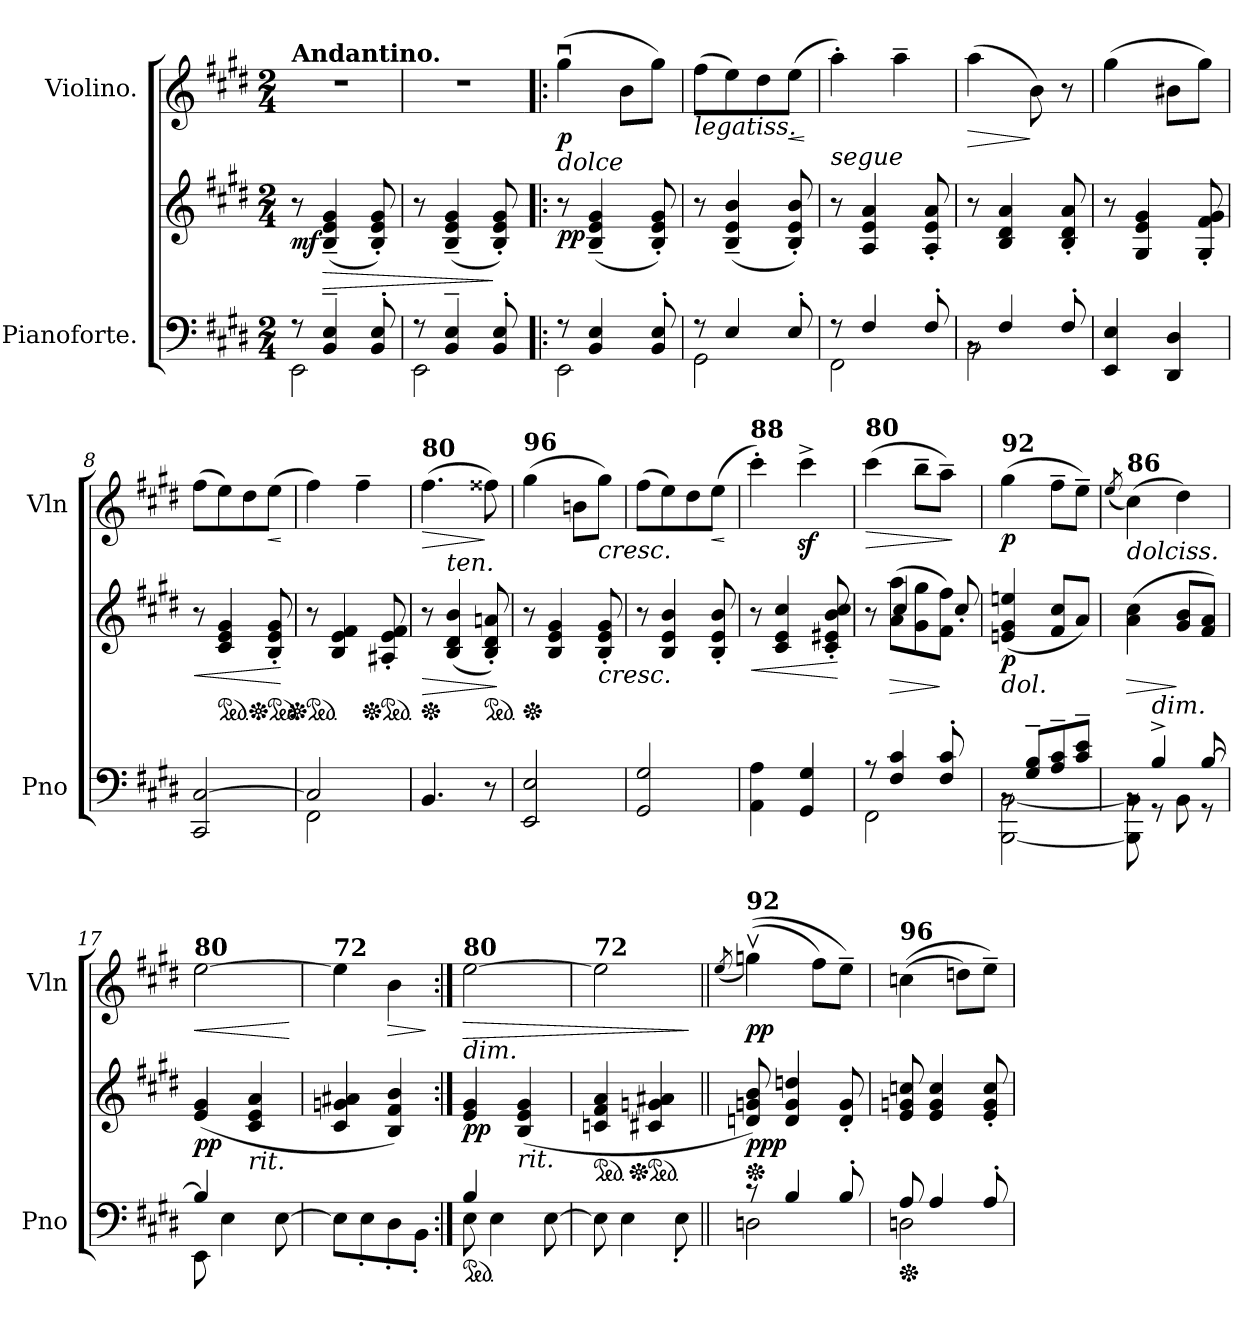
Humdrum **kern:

**kern	**kern	**dynam	**kern	**dynam
*part2	*part2	*part2	*part1	*part1
*staff3	*staff2	*staff2/3	*staff1	*staff1
*I"Pianoforte.	*	*	*I"Violino.	*
*I'Pno	*	*	*I'Vln	*
*clefF4	*clefG2	*	*clefG2	*
*k[f#c#g#d#]	*k[f#c#g#d#]	*	*k[f#c#g#d#]	*
*M2/4	*M2/4	*	*M2/4	*
=1	=1	=1	=1	=1
*^	*	*	*	*
!	!	!	!	!LO:TX:a:B:t=Andantino.	!
!	!	!	!LO:DY:b	!	!
8r	2EE\	8r	mf	2r	.
!	!	!	!LO:HP:b	!	!
4BB/~ 4E/~	.	(4B/~ 4e/~ 4g#/~	>	.	.
8BB/' 8E/'	.	8B/' 8e/' 8g#/')	.	.	.
=2	=2	=2	=2	=2	=2
8r	2EE\	8r	.	2r	.
4BB/~ 4E/~	.	(4B/~ 4e/~ 4g#/~	.	.	.
8BB/' 8E/'	.	8B/' 8e/' 8g#/')	]	.	.
=3!|:	=3!|:	=3!|:	=3!|:	=3!|:	=3!|:
!	!	!	!	!LO:TX:b:i:t=dolce	!
!	!	!	!LO:DY:b	!	!LO:DY:b
8r	2EE\	8r	pp	(4gg#u\	p
4BB/ 4E/	.	(4B/~ 4e/~ 4g#/~	.	.	.
.	.	.	.	8b\L	.
8BB/' 8E/'	.	8B/' 8e/' 8g#/')	.	8gg#\J)	.
=4	=4	=4	=4	=4	=4
!	!	!	!	!LO:TX:b:i:t=legatiss.	!
8r	2GG#\	8r	.	(8ff#\L	.
4E/	.	(4B/~ 4e/~ 4b/~	.	8ee\)	.
.	.	.	.	8dd#\	.
!	!	!	!	!	!LO:HP:b
8E'/	.	8B/' 8e/' 8b/')	.	(8ee\J	<
*v	*v	*	*	*	*
.	.	.	.	[
=5	=5	=5	=5	=5
*^	*	*	*	*
!	!	!LO:TX:a:i:t=segue	!	!	!
8r	2FF#\	8r	.	4aa'\)	.
4F#/	.	4A/ 4e/ 4a/	.	.	.
.	.	.	.	4aa~\	.
8F#'/	.	8A/' 8e/' 8a/'	.	.	.
=6	=6	=6	=6	=6	=6
!	!	!	!	!	!LO:HP:b
8rBB	2BB\	8r	.	(4aa\	>
4F#/	.	4B/ 4d#/ 4a/	.	.	.
.	.	.	.	8b\)	]
8F#'/	.	8B/' 8d#/' 8a/'	.	8r	.
*v	*v	*	*	*	*
=7	=7	=7	=7	=7
4EE/ 4E/	8r	.	(4gg#\	.
.	4G#/ 4e/ 4g#/	.	.	.
4DD#/ 4D#/	.	.	8b#X\L	.
.	8G#/' 8f#/' 8g#/'	.	8gg#\J)	.
=8	=8	=8	=8	=8
!	!	!LO:HP:b	!	!
2CC#/ [2C#/	8r	<	(8ff#\L	.
*	*ped	*	*	*
.	4c#/ 4e/ 4g#/	.	8ee\)	.
.	.	.	8dd#\	.
*	*Xped	*	*	*
*	*ped	*	*	*
!	!	!	!	!LO:HP:b
.	8B/' 8e/' 8g#/'	.	(8ee\J	<
.	.	[	.	[
!!LO:LB:g=z
=9	=9	=9	=9	=9
*^	*	*	*	*
*	*	*Xped	*	*	*
*	*	*ped	*	*	*
2C#/]	2FF#\	8r	.	4ff#\)	.
.	.	4B/ 4e/ 4f#/	.	.	.
.	.	.	.	4ff#~\	.
*	*	*Xped	*	*	*
*	*	*ped	*	*	*
.	.	8A#X/' 8e/' 8f#/'	.	.	.
*v	*v	*	*	*	*
=10	=10	=10	=10	=10
*	*Xped	*	*	*
!	!	!	!LO:TX:a:B:t=80	!
!	!	!LO:HP:b	!	!LO:HP:b
4.BB/	8r	>	(4.ff#\	>
!	!LO:TX:a:i:t=ten.	!	!	!
.	(>4B/ 4d#/ 4b/	.	.	.
*	*ped	*	*	*
8r	8B/' 8d#/' 8an/')	.	8ff##X\)	]
.	.	]	.	.
=11	=11	=11	=11	=11
*	*Xped	*	*	*
!	!	!	!LO:TX:a:B:t=96	!
2EE/ 2E/	8r	.	(4gg#\	.
.	4B/ 4e/ 4g#/	.	.	.
.	.	.	8bn\L	.
!	!	!	!LO:TX:b:i:t=cresc.	!
!	!LO:TX:b:i:t=cresc.	!	!	!
.	8B/' 8e/' 8g#/'	.	8gg#\J)	.
=12	=12	=12	=12	=12
2GG#/ 2G#/	8r	.	(8ff#\L	.
.	4B/ 4e/ 4b/	.	8ee\)	.
.	.	.	8dd#\	.
!	!	!	!	!LO:HP:b
.	8B/' 8e/' 8b/'	.	(8ee\J	<
.	.	.	.	[
=13	=13	=13	=13	=13
!	!	!	!LO:TX:a:B:t=88	!
!	!	!LO:HP:b	!	!
4AA\ 4A\	8r	<	4ccc#'\)	.
.	4c#/ 4e/ 4cc#/	.	.	.
4GG#/ 4G#/	.	.	4ccc#z<^\	.
.	8c#/' 8e#X/' 8b/' 8cc#/'	.	.	.
.	.	[	.	.
=14	=14	=14	=14	=14
*^	*^	*	*	*
!	!	!	!	!	!LO:TX:a:B:t=80	!
!	!	!	!	!	!	!LO:HP:b
8r	2FF#\	8r	8ryy	.	(4ccc#\	>
!	!	!	!	!LO:HP:b	!	!
4F#/ 4c#/	.	(>8a\ 8aa\L	4cc#/	>	.	.
.	.	8g#\ 8gg#\	.	.	8bb~\L	.
8F#/' 8c#/'	.	8f#\ 8ff#\J)	8cc#'/	]	8aa~\J)	.
*v	*v	*	*	*	*	*
*	*v	*v	*	*	*
.	.	.	.	]
=15	=15	=15	=15	=15
*^	*	*	*	*
!	!	!	!	!LO:TX:a:B:t=92	!
!	!	!LO:TX:b:i:t=dol.	!	!	!
!	!	!	!LO:DY:b	!	!LO:DY:b
8rBB	[2BBB\ [2BB\	(>4en/ 4g#/ 4een/	p	(4gg#\	p
(8G#/~ 8B/~L	.	.	.	.	.
8A/~ 8c#/~	.	8f#/ 8cc#/L	.	8ff#~\L	.
8c#/~ 8e/~J	.	8a/J)	.	8ee~\J)	.
=16	=16	=16	=16	=16	=16
.	.	.	.	(8qee/	.
!	!	!	!	!LO:TX:b:i:t=dolciss.	!
!	!	!	!	!LO:TX:a:B:t=86	!
!	!	!	!LO:HP:b	!	!
8rBB	8BBB\] 8BB\]	(4a\ 4cc#\)	>	(4cc#\)	.
!LO:TX:a:i:t=dim.	!	!	!	!	!
4B^/	8r	.	.	.	.
.	8BB\	8g#/ 8b/L	]	4dd#\)	.
[8B/	8r	8f#/ 8a/J)	.	.	.
=17	=17	=17	=17	=17	=17
!	!	!	!	!LO:TX:a:B:t=80	!
!	!	!	!LO:DY:b	!	!LO:HP:b
4B/]	8EE\	(4e/ 4g#/	pp	[2ee\	<
.	4E\	.	.	.	.
!	!	!LO:TX:b:i:t=rit.	!	!	!
4ryy	.	4c#/ 4e/ 4a/	.	.	.
.	[8E\	.	.	.	.
*v	*v	*	*	*	*
.	.	.	.	[
!!LO:LB:g=z
=18	=18	=18	=18	=18
*^	*	*	*	*
!	!	!	!	!LO:TX:a:B:t=72	!
2ryy	8E\L]	4c#/ 4gn/ 4a#X/	.	4ee\]	.
.	8E'\	.	.	.	.
!	!	!	!	!	!LO:HP:b
.	8D#'\	4B/ 4f#/ 4b/)	.	4b\	>
.	8BB'\J	.	.	.	.
*v	*v	*	*	*	*
.	.	.	.	]
!!LO:LB:g=z
=19:|!	=19:|!	=19:|!	=19:|!	=19:|!
*ped	*	*	*	*
*^	*	*	*	*
!	!	!	!	!LO:TX:b:i:t=dim.	!
!	!	!	!	!LO:TX:a:B:t=80	!
!	!	!	!LO:DY:b	!	!LO:HP:b
4B/	8E\	4e/ 4g#/	pp	[2ee\	>
.	4E\	.	.	.	.
!	!	!LO:TX:b:i:t=rit.	!	!	!
4ryy	.	(4B/ 4e/ 4g#/	.	.	.
.	[8E\	.	.	.	.
=20	=20	=20	=20	=20	=20
*	*	*ped	*	*	*
!	!	!	!	!LO:TX:a:B:t=72	!
2ryy	8E\]	4cn/ 4f#/ 4a/	.	2ee\]	.
.	4E\	.	.	.	.
*	*	*Xped	*	*	*
*	*	*ped	*	*	*
.	.	4c#X/ 4gn/ 4a#X/	.	.	.
.	8E'\	.	.	.	.
*v	*v	*	*	*	*
.	.	.	.	]
=21||	=21||	=21||	=21||	=21||
.	.	.	(8qee/	.
*^	*	*	*	*
*	*	*Xped	*	*	*
!	!	!	!	!LO:TX:a:B:t=92	!
!	!	!	!LO:DY:b	!	!LO:DY:b
8r	2Dn\	8dn/ 8gn/ 8b/)	ppp	((4ggnv\)	pp
4B/	.	4d/ 4g/ 4ddn/	.	.	.
.	.	.	.	8ff#\L)	.
8B'/	.	8d/' 8g/'	.	8ee~\J)	.
=22	=22	=22	=22	=22	=22
*Xped	*	*	*	*	*
!	!	!	!	!LO:TX:a:B:t=96	!
8A/	2Dn\	8e/ 8gn/ 8ccn/	.	((4ccn\	.
4A/	.	4e/ 4g/ 4cc/	.	.	.
.	.	.	.	8ddn\L)	.
8A'/	.	8e/' 8g/' 8cc/'	.	8ee~\J)	.
*v	*v	*	*	*	*
=	=	=	=	=
*-	*-	*-	*-	*-
